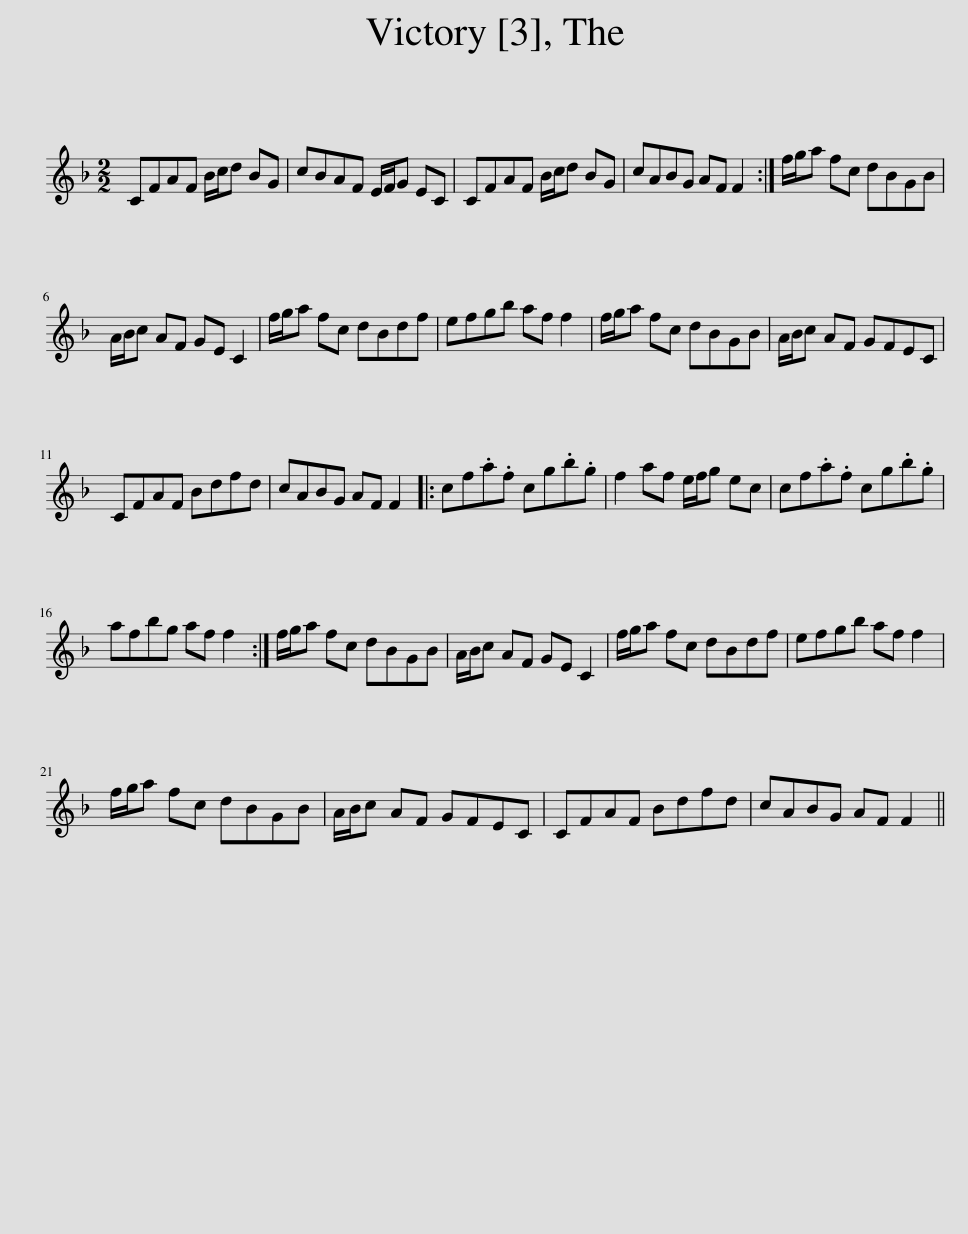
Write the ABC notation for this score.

X:1
L:1/8
M:2/2
I:linebreak $
K:F
V:1 treble
V:1
 CFAF B/c/d BG | cBAF E/F/G EC | CFAF B/c/d BG | cABG AF F2 :| f/g/a fc dBGB |$ %5
 A/B/c AF GE C2 | f/g/a fc dBdf | efgb af f2 | f/g/a fc dBGB | A/B/c AF GFEC |$ %10
 CFAF Bdfd | cABG AF F2 |: cf.a.f cg.b.g | f2 af e/f/g ec | cf.a.f cg.b.g |$ %15
 afbg af f2 :| f/g/a fc dBGB | A/B/c AF GE C2 | f/g/a fc dBdf | efgb af f2 |$ %20
 f/g/a fc dBGB | A/B/c AF GFEC | CFAF Bdfd | cABG AF F2 || %24
